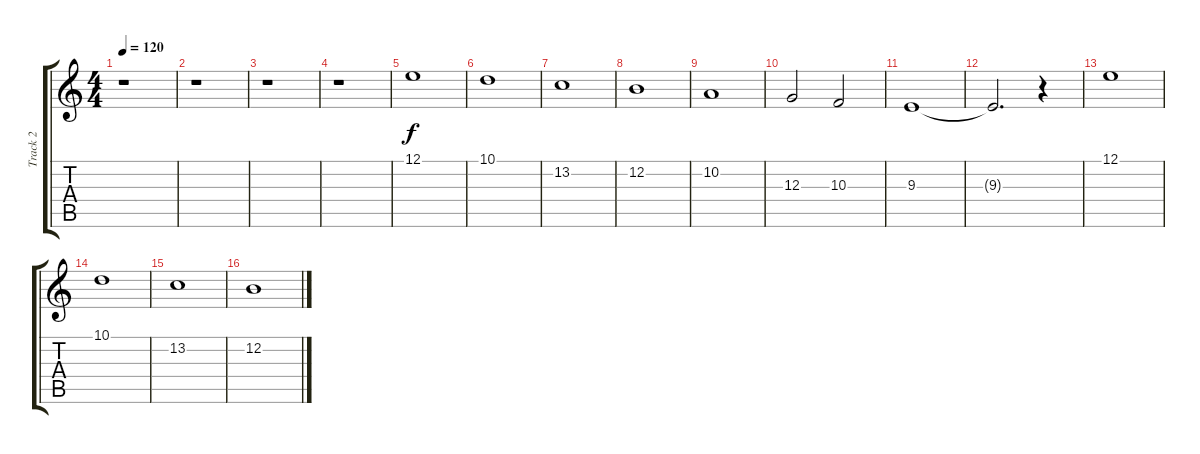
\track ("Track 2" "Track 2") {instrument pad1newage}
\staff {score tabs}
\tuning (E4 B3 G3 D3 A2 E2) {hide}
\ts (4 4)
\tempo 120
\clef g2
\ks c
r.1{dy f} |
r.1 |
r.1 |
r.1 |
12.1.1 |
10.1.1 |
13.2.1 |
12.2.1 |
10.2.1 |
12.3.2 10.3.2 |
9.3.1 |
9.3{t}.2{d} r.4 |
12.1.1 |
10.1.1 |
13.2.1 |
12.2.1
